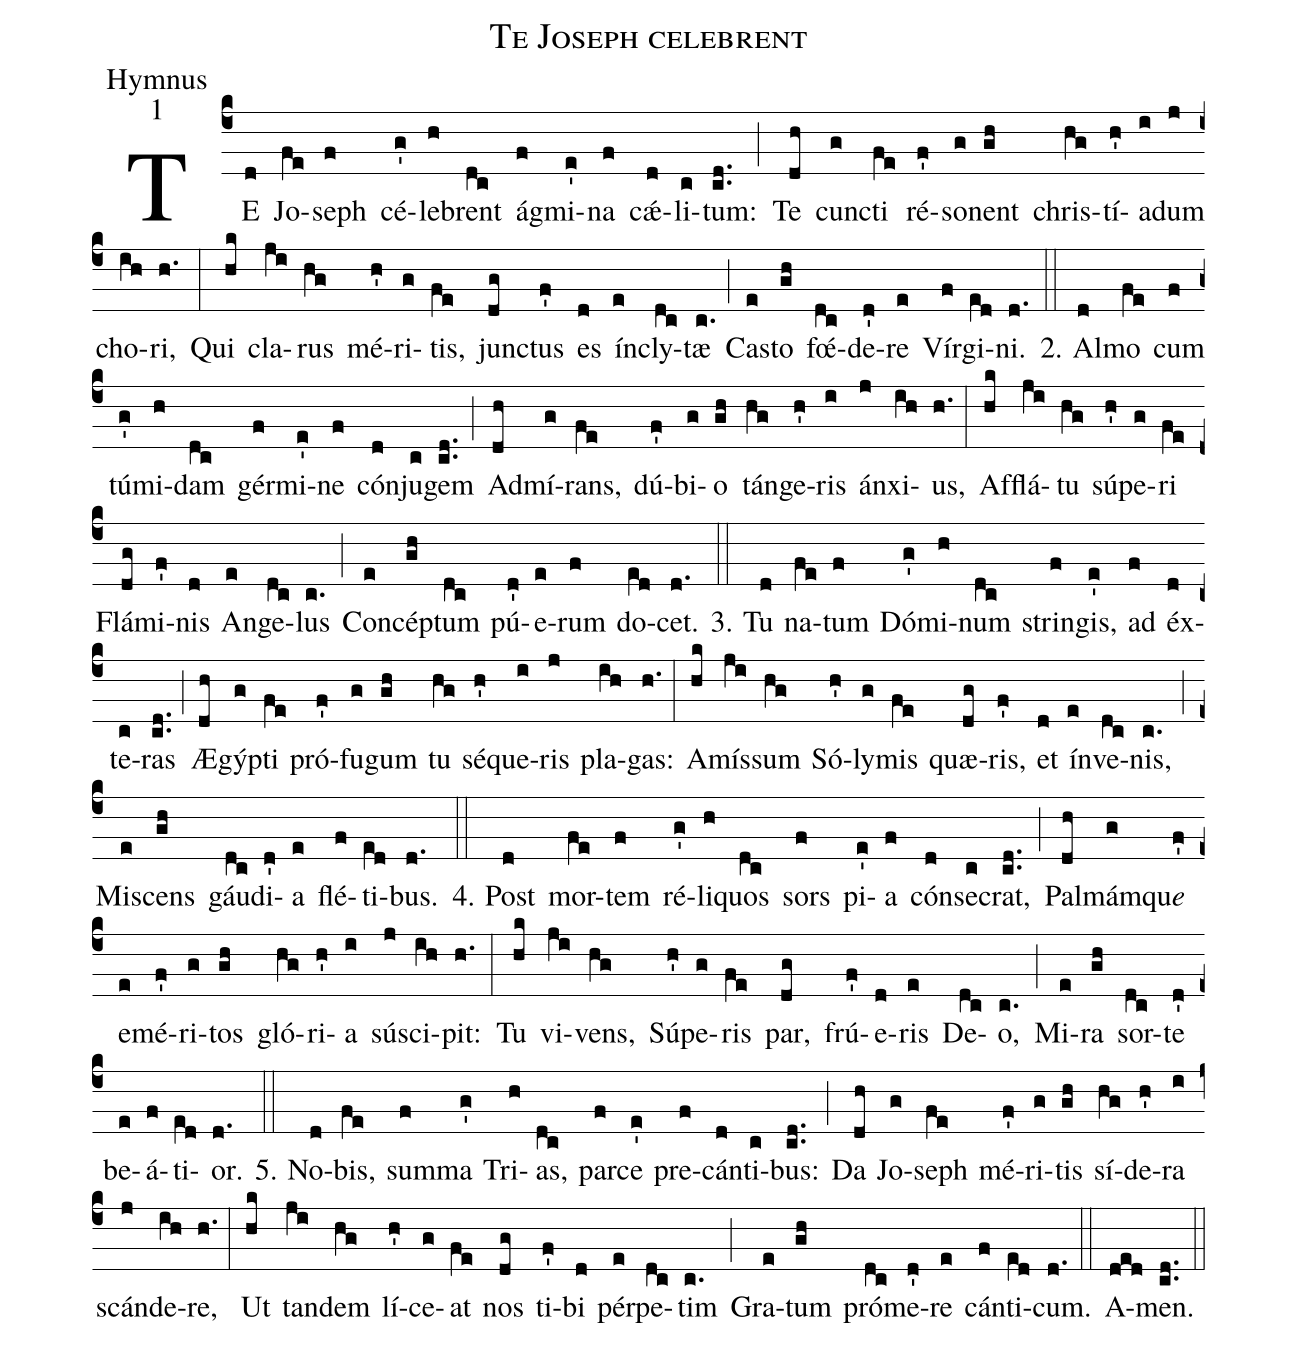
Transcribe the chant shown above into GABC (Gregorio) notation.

name: Te Joseph celebrent;
office-part: Hymnus;
mode: 1;
%%
(c4) TE(d) Jo(fe)seph(f) cé(g')le(h)brent(dc) ág(f)mi(e')na(f) cǽ(d)li(c)tum:(cd..) (;) Te(dh) cunc(g)ti(fe) ré(f')so(g)nent(gh) chris(hg)tí(h')a(i)dum(j) cho(ih)ri,(h.) (:)
Qui(hk) cla(ji)rus(hg) mé(h')ri(g)tis,(fe) junc(dg)tus(f') es(d) ín(e)cly(dc)tæ(c.) (;) Cas(e)to(gh) fœ́(dc)de(d')re(e) Vír(f)gi(e[ll:1]d)ni.(d.) (::)
2. Al(d)mo(fe) cum(f) tú(g')mi(h)dam(dc) gér(f)mi(e')ne(f) cón(d)ju(c)gem(cd..) (;) Ad(dh)mí(g)rans,(fe) dú(f')bi(g)o(gh) tán(hg)ge(h')ris(i) án(j)xi(ih)us,(h.) (:)
Af(hk)flá(ji)tu(hg) sú(h')pe(g)ri(fe) Flá(dg)mi(f')nis(d) An(e)ge(dc)lus(c.) (;) Con(e)cép(gh)tum(dc) pú(d')e(e)rum(f) do(e[ll:1]d)cet.(d.) (::)
3. Tu(d) na(fe)tum(f) Dó(g')mi(h)num(dc) strin(f)gis,(e') ad(f) éx(d)te(c)ras(cd..) (;) Æ(dh)gýp(g)ti(fe) pró(f')fu(g)gum(gh) tu(hg) sé(h')que(i)ris(j) pla(ih)gas:(h.) (:)
A(hk)mís(ji)sum(hg) Só(h')ly(g)mis(fe) quæ(dg)ris,(f') et(d) ín(e)ve(dc)nis,(c.) (;) Mi(e)scens(gh) gáu(dc)di(d')a(e) flé(f)ti(e[ll:1]d)bus.(d.) (::)
4. Post(d) mor(fe)tem(f) ré(g')li(h)quos(dc) sors(f) pi(e')a(f) cón(d)se(c)crat,(cd..) (;) Pal(dh)mám(g)qu{<i>e</i>}(f') e(e)mé(f')ri(g)tos(gh) gló(hg)ri(h')a(i) sú(j)sci(ih)pit:(h.) (:)
Tu(hk) vi(ji)vens,(hg) Sú(h')pe(g)ris(fe) par,(dg) frú(f')e(d)ris(e) De(dc)o,(c.) (;) Mi(e)ra(gh) sor(dc)te(d') be(e)á(f)ti(e[ll:1]d)or.(d.) (::)
5. No(d)bis,(fe) sum(f)ma(g') Tri(h)as,(dc) par(f)ce(e') pre(f)cán(d)ti(c)bus:(cd..) (;) Da(dh) Jo(g)seph(fe) mé(f')ri(g)tis(gh) sí(hg)de(h')ra(i) scán(j)de(ih)re,(h.) (:)
Ut(hk) tan(ji)dem(hg) lí(h')ce(g)at(fe) nos(dg) ti(f')bi(d) pér(e)pe(dc)tim(c.) (;) Gra(e)tum(gh) pró(dc)me(d')re(e) cán(f)ti(e[ll:1]d)cum.(d.) (::)
A(ded)men.(cd..) (::)
